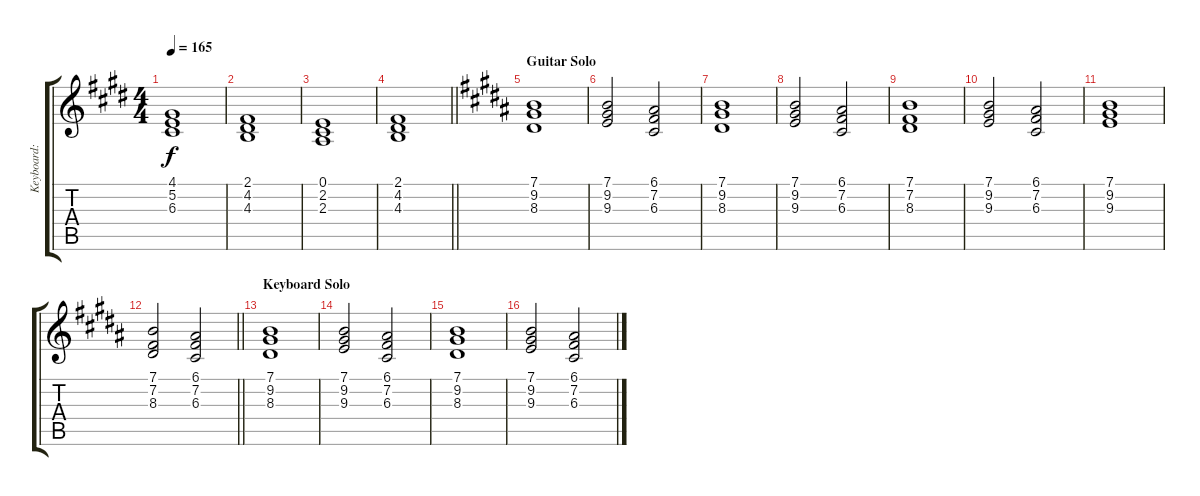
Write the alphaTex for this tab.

\track ("Keyboard: Juha Mäenpää" "Keyboard: ") {instrument stringensemble1}
\staff {score tabs}
\tuning (E4 B3 G3 D3 A2 E2) {hide}
\ts (4 4)
\tempo 165
\clef g2
\ks c#minor
(4.1 5.2 6.3).1{dy f} |
(2.1 4.2 4.3).1 |
(0.1 2.2 2.3).1 |
\barLineRight lightlight
(2.1 4.2 4.3).1 |
\section ("" "Guitar Solo")
\ks g#minor
(7.1 9.2 8.3).1 |
(7.1 9.2 9.3).2 (6.1 7.2 6.3).2 |
(7.1 9.2 8.3).1 |
(7.1 9.2 9.3).2 (6.1 7.2 6.3).2 |
(7.1 7.2 8.3).1 |
(7.1 9.2 9.3).2 (6.1 7.2 6.3).2 |
(7.1 9.2 9.3).1 |
\barLineRight lightlight
(7.1 7.2 8.3).2 (6.1 7.2 6.3).2 |
\section ("" "Keyboard Solo")
(7.1 9.2 8.3).1 |
(7.1 9.2 9.3).2 (6.1 7.2 6.3).2 |
(7.1 9.2 8.3).1 |
(7.1 9.2 9.3).2 (6.1 7.2 6.3).2
